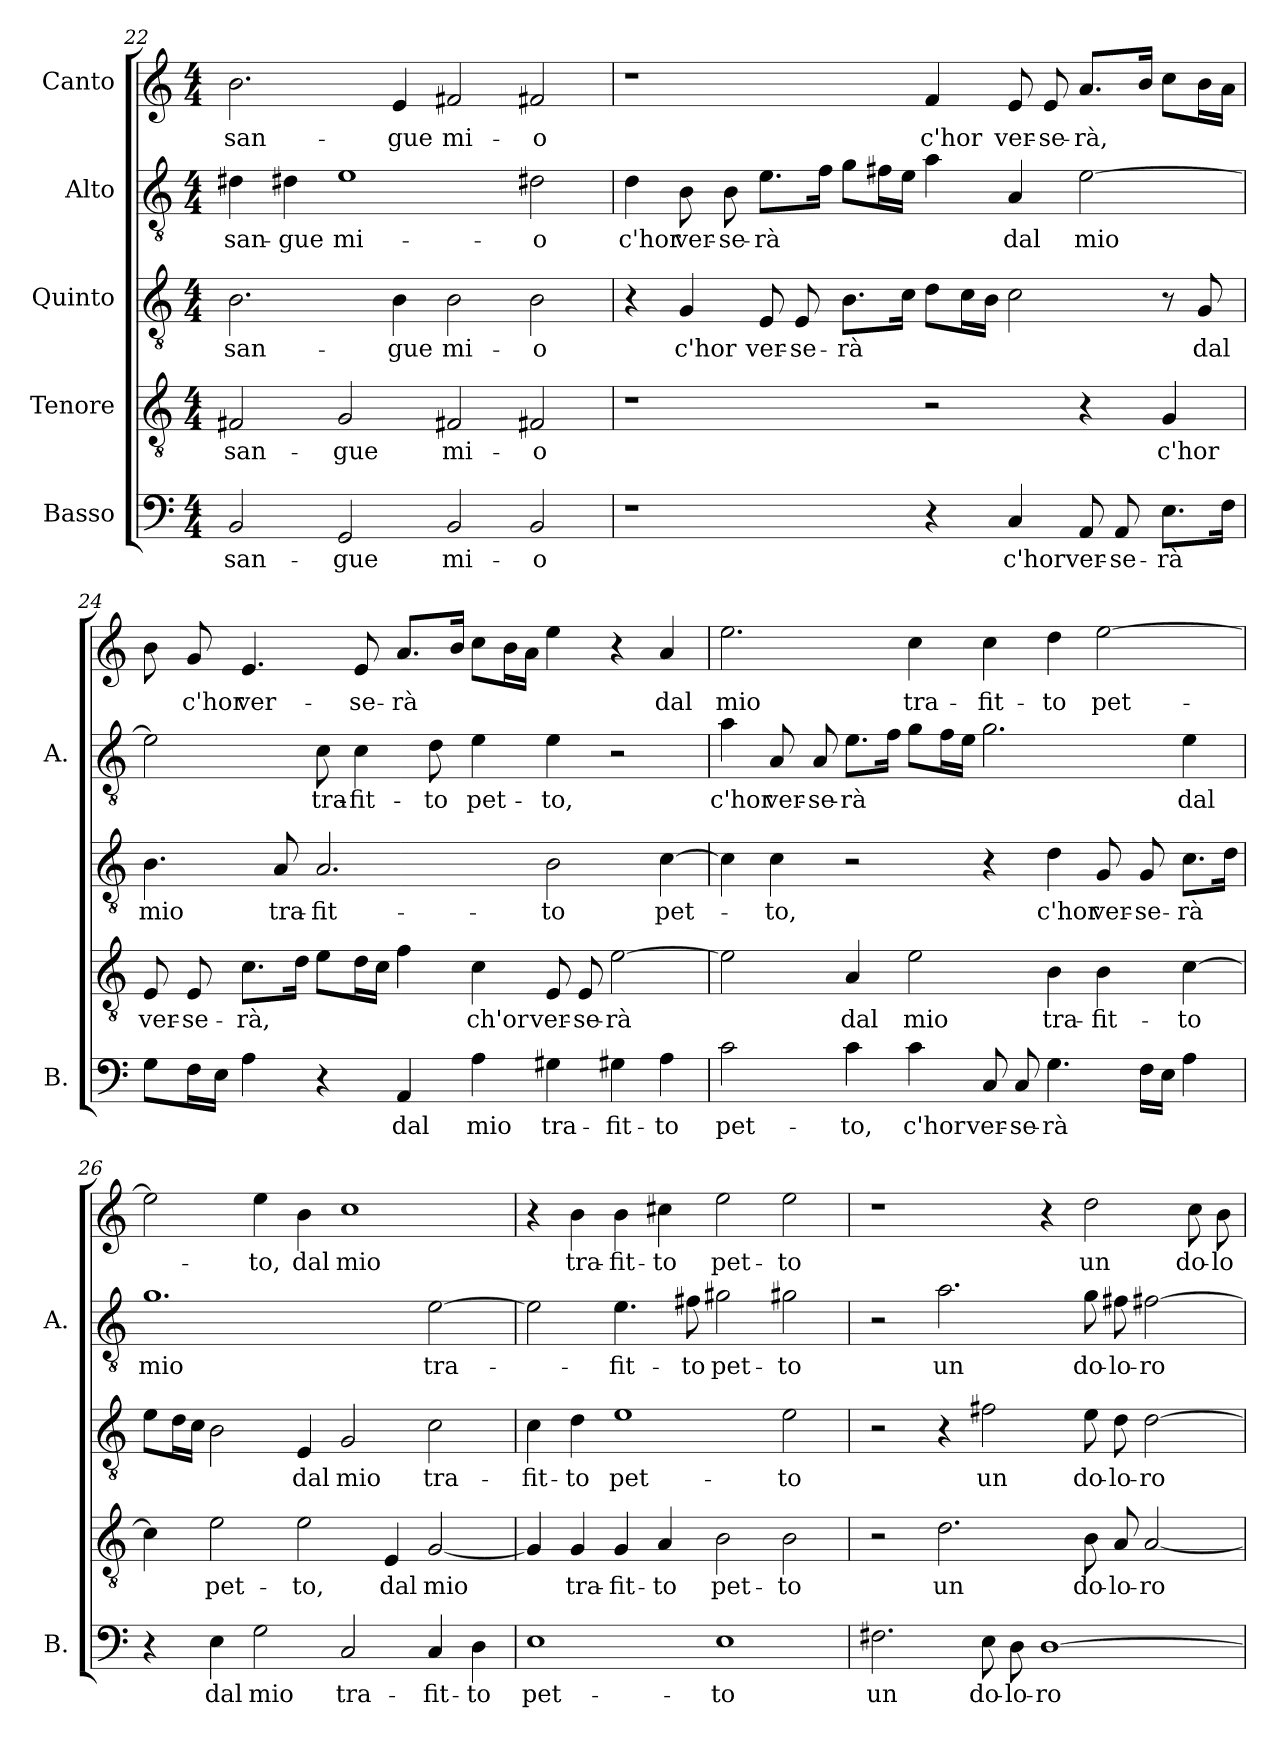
**kern	**text	**kern	**text	**kern	**text	**kern	**text	**kern	**text
*part5	*part5	*part4	*part4	*part3	*part3	*part2	*part2	*part1	*part1
*staff5	*staff5	*staff4	*staff4	*staff3	*staff3	*staff2	*staff2	*staff1	*staff1
*I"Basso	*	*I"Tenore	*	*I"Quinto	*	*I"Alto	*	*I"Canto	*
*I'B.	*	*	*	*	*	*I'A.	*	*	*
*clefF4	*	*clefGv2	*	*clefGv2	*	*clefGv2	*	*clefG2	*
*k[]	*	*k[]	*	*k[]	*	*k[]	*	*k[]	*
*C:	*	*C:	*	*C:	*	*C:	*	*C:	*
*M4/4	*	*M4/4	*	*M4/4	*	*M4/4	*	*M4/4	*
=22	=22	=22	=22	=22	=22	=22	=22	=22	=22
2BB/	san-	2F#X/	san-	2.B\	san-	4d#X\	san-	2.b\	san-
.	.	.	.	.	.	4d#X\	-gue	.	.
2GG/	-gue	2G/	-gue	.	.	1e\	mi-	.	.
.	.	.	.	4B\	-gue	.	.	4e/	-gue
2BB/	mi-	2F#X/	mi-	2B\	mi-	.	.	2f#X/	mi-
2BB/	-o	2F#X/	-o	2B\	-o	2d#X\	-o	2f#X/	-o
=23	=23	=23	=23	=23	=23	=23	=23	=23	=23
1r	.	1r	.	4r	.	4d\	c'hor	1r	.
.	.	.	.	4G/	c'hor	8B\	ver-	.	.
.	.	.	.	.	.	8B\	-se-	.	.
.	.	.	.	8E/	ver-	8.e\L	-rà	.	.
.	.	.	.	8E/	-se-	.	.	.	.
.	.	.	.	.	.	16f\Jk	.	.	.
.	.	.	.	8.B\L	-rà	8g\L	.	.	.
.	.	.	.	.	.	16f#X\L	.	.	.
.	.	.	.	16c\Jk	.	16e\JJ	.	.	.
4r	.	2r	.	8d\L	.	4a\	.	4f/	c'hor
.	.	.	.	16c\L	.	.	.	.	.
.	.	.	.	16B\JJ	.	.	.	.	.
4C/	c'hor	.	.	2c\	.	4A/	dal	8e/	ver-
.	.	.	.	.	.	.	.	8e/	-se-
8AA/	ver-	4r	.	.	.	[2e\	mio	8.a/L	-rà,
8AA/	-se-	.	.	.	.	.	.	.	.
.	.	.	.	.	.	.	.	16b/Jk	.
8.E\L	-rà	4G/	c'hor	8r	.	.	.	8cc\L	.
.	.	.	.	8G/	dal	.	.	16b\L	.
16F\Jk	.	.	.	.	.	.	.	16a\JJ	.
=24	=24	=24	=24	=24	=24	=24	=24	=24	=24
8G\L	.	8E/	ver-	4.B\	mio	2e\]	.	8b\	.
16F\L	.	8E/	-se-	.	.	.	.	8g/	c'hor
16E\JJ	.	.	.	.	.	.	.	.	.
4A\	.	8.c\L	-rà,	.	.	.	.	4.e/	ver-
.	.	.	.	8A/	tra-	.	.	.	.
.	.	16d\Jk	.	.	.	.	.	.	.
4r	.	8e\L	.	2.A/	-fit-	8c\	tra-	.	.
.	.	16d\L	.	.	.	4c\	-fit-	8e/	-se-
.	.	16c\JJ	.	.	.	.	.	.	.
4AA/	dal	4f\	.	.	.	.	.	8.a/L	-rà
.	.	.	.	.	.	8d\	-to	.	.
.	.	.	.	.	.	.	.	16b/Jk	.
4A\	mio	4c\	ch'or	.	.	4e\	pet-	8cc\L	.
.	.	.	.	.	.	.	.	16b\L	.
.	.	.	.	.	.	.	.	16a\JJ	.
4G#X\	tra-	8E/	ver-	2B\	-to	4e\	-to,	4ee\	.
.	.	8E/	-se-	.	.	.	.	.	.
4G#X\	-fit-	[2e\	-rà	.	.	2r	.	4r	.
4A\	-to	.	.	[4c\	pet-	.	.	4a/	dal
=25	=25	=25	=25	=25	=25	=25	=25	=25	=25
2c\	pet-	2e\]	.	4c\]	.	4a\	c'hor	2.ee\	mio
.	.	.	.	4c\	-to,	8A/	ver-	.	.
.	.	.	.	.	.	8A/	-se-	.	.
4c\	-to,	4A/	dal	2r	.	8.e\L	-rà	.	.
.	.	.	.	.	.	16f\Jk	.	.	.
4c\	c'hor	2e\	mio	.	.	8g\L	.	4cc\	tra-
.	.	.	.	.	.	16f\L	.	.	.
.	.	.	.	.	.	16e\JJ	.	.	.
8C/	ver-	.	.	4r	.	2.g\	.	4cc\	-fit-
8C/	-se-	.	.	.	.	.	.	.	.
4.G\	-rà	4B\	tra-	4d\	c'hor	.	.	4dd\	-to
.	.	4B\	-fit-	8G/	ver-	.	.	[2ee\	pet-
16F\LL	.	.	.	8G/	-se-	.	.	.	.
16E\JJ	.	.	.	.	.	.	.	.	.
4A\	.	[4c\	-to	8.c\L	-rà	4e\	dal	.	.
.	.	.	.	16d\Jk	.	.	.	.	.
=26	=26	=26	=26	=26	=26	=26	=26	=26	=26
4r	.	4c\]	.	8e\L	.	1.g\	mio	2ee\]	.
.	.	.	.	16d\L	.	.	.	.	.
.	.	.	.	16c\JJ	.	.	.	.	.
4E\	dal	2e\	pet-	2B\	.	.	.	.	.
2G\	mio	.	.	.	.	.	.	4ee\	-to,
.	.	2e\	-to,	4E/	dal	.	.	4b\	dal
2C/	tra-	.	.	2G/	mio	.	.	1cc\	mio
.	.	4E/	dal	.	.	.	.	.	.
4C/	-fit-	[2G/	mio	2c\	tra-	[2e\	tra-	.	.
4D\	-to	.	.	.	.	.	.	.	.
=27	=27	=27	=27	=27	=27	=27	=27	=27	=27
1E\	pet-	4G/]	.	4c\	-fit-	2e\]	.	4r	.
.	.	4G/	tra-	4d\	-to	.	.	4b\	tra-
.	.	4G/	-fit-	1e\	pet-	4.e\	-fit-	4b\	-fit-
.	.	4A/	-to	.	.	.	.	4cc#X\	-to
.	.	.	.	.	.	8f#X\	-to	.	.
1E\	-to	2B\	pet-	.	.	2g#X\	pet-	2ee\	pet-
.	.	2B\	-to	2e\	-to	2g#X\	-to	2ee\	-to
=28	=28	=28	=28	=28	=28	=28	=28	=28	=28
2.F#X\	un	2r	.	2r	.	2r	.	1r	.
.	.	2.d\	un	4r	.	2.a\	un	.	.
8E\	do-	.	.	2f#X\	un	.	.	.	.
8D\	-lo-	.	.	.	.	.	.	.	.
[1D\	-ro-	.	.	.	.	.	.	4r	.
.	.	8B\	do-	8e\	do-	8g\	do-	2dd\	un
.	.	8A/	-lo-	8d\	-lo-	8f#X\	-lo-	.	.
.	.	[2A/	-ro-	[2d\	-ro-	[2f#X\	-ro-	.	.
.	.	.	.	.	.	.	.	8cc\	do-
.	.	.	.	.	.	.	.	8b\	-lo-
=	=	=	=	=	=	=	=	=	=
*-	*-	*-	*-	*-	*-	*-	*-	*-	*-
